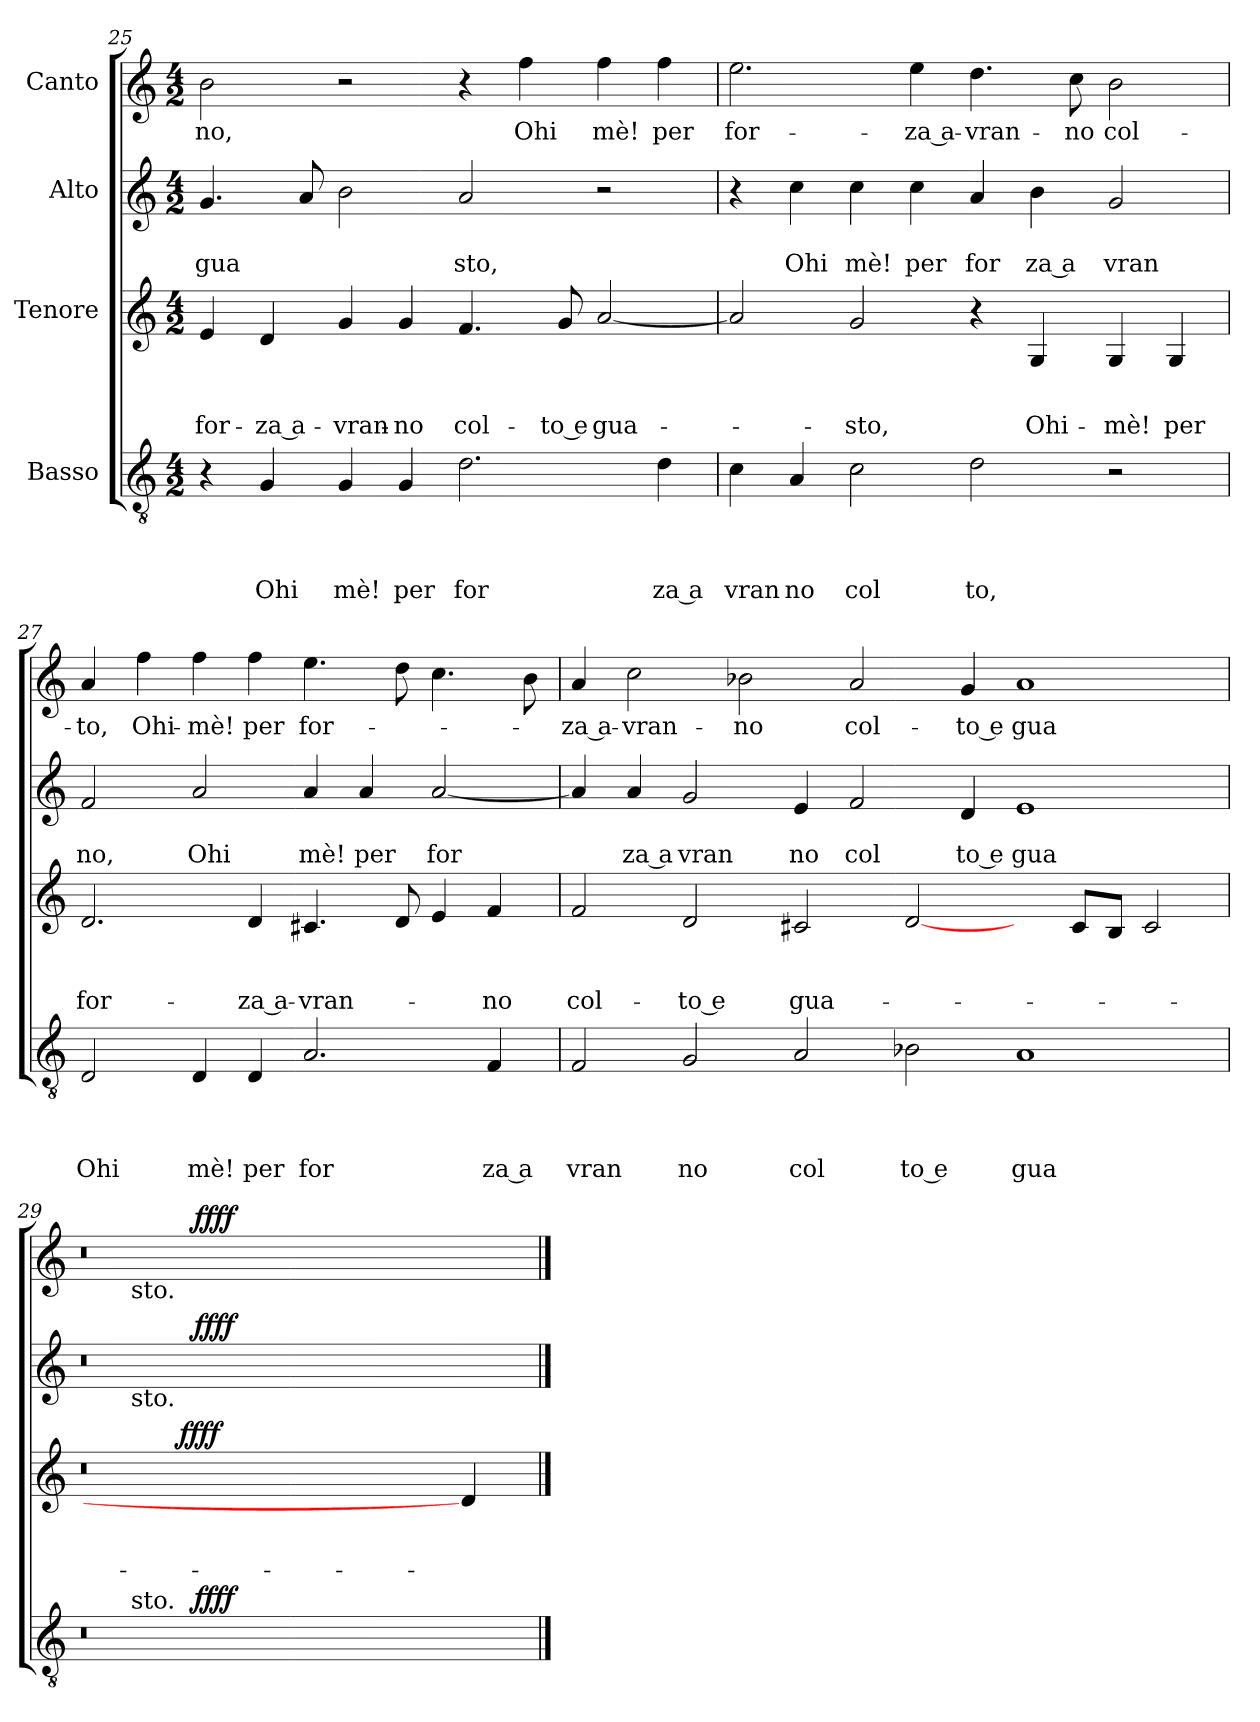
**kern	**text	**text	**text	**text	**dynam	**kern	**text	**text	**text	**dynam	**kern	**text	**text	**dynam	**kern	**text	**dynam
*part4	*part4	*part4	*part4	*part4	*part4	*part3	*part3	*part3	*part3	*part3	*part2	*part2	*part2	*part2	*part1	*part1	*part1
*staff4	*staff4	*staff4	*staff4	*staff4	*staff4	*staff3	*staff3	*staff3	*staff3	*staff3	*staff2	*staff2	*staff2	*staff2	*staff1	*staff1	*staff1
*I"Basso	*	*	*	*	*	*I"Tenore	*	*	*	*	*I"Alto	*	*	*	*I"Canto	*	*
*clefGv2	*	*	*	*	*	*clefG2	*	*	*	*	*clefG2	*	*	*	*clefG2	*	*
*k[]	*	*	*	*	*	*k[]	*	*	*	*	*k[]	*	*	*	*k[]	*	*
*C:	*	*	*	*	*	*C:	*	*	*	*	*C:	*	*	*	*C:	*	*
*M4/2	*	*	*	*	*	*M4/2	*	*	*	*	*M4/2	*	*	*	*M4/2	*	*
=25	=25	=25	=25	=25	=25	=25	=25	=25	=25	=25	=25	=25	=25	=25	=25	=25	=25
!	!	!	!	!	!	!	!	!	!LO:LY:b	!	!	!	!LO:LY:b	!	!	!LO:LY:b	!
4r	.	.	.	.	.	4e/	.	.	for-	.	4.g/	.	gua	.	2b\	no,	.
!	!	!	!	!LO:LY:b	!	!	!	!	!LO:LY:b:rj	!	!	!	!	!	!	!	!
4G/	.	.	.	Ohi	.	4d/	.	.	-za a-	.	.	.	.	.	.	.	.
.	.	.	.	.	.	.	.	.	.	.	8a/	.	.	.	.	.	.
!	!	!	!	!LO:LY:b	!	!	!	!	!LO:LY:b	!	!	!	!	!	!	!	!
4G/	.	.	.	mè!	.	4g/	.	.	-vran-	.	2b\	.	.	.	2r	.	.
!	!	!	!	!LO:LY:b	!	!	!	!	!LO:LY:b	!	!	!	!	!	!	!	!
4G/	.	.	.	per	.	4g/	.	.	-no	.	.	.	.	.	.	.	.
!	!	!	!	!LO:LY:b	!	!	!	!	!LO:LY:b	!	!	!	!LO:LY:b	!	!	!	!
2.d\	.	.	.	for	.	4.f/	.	.	col-	.	2a/	.	sto,	.	4r	.	.
!	!	!	!	!	!	!	!	!	!	!	!	!	!	!	!	!LO:LY:b	!
.	.	.	.	.	.	.	.	.	.	.	.	.	.	.	4ff\	Ohi	.
!	!	!	!	!	!	!	!	!	!LO:LY:b:rj	!	!	!	!	!	!	!	!
.	.	.	.	.	.	8g/	.	.	-to e	.	.	.	.	.	.	.	.
!	!	!	!	!	!	!	!	!	!LO:LY:b	!	!	!	!	!	!	!LO:LY:b	!
.	.	.	.	.	.	[<2a/	.	.	gua-	.	2r	.	.	.	4ff\	mè!	.
!	!	!	!	!LO:LY:b:rj	!	!	!	!	!	!	!	!	!	!	!	!LO:LY:b	!
4d\	.	.	.	za a	.	.	.	.	.	.	.	.	.	.	4ff\	per	.
!!LO:PB:g=z
=26	=26	=26	=26	=26	=26	=26	=26	=26	=26	=26	=26	=26	=26	=26	=26	=26	=26
!	!	!	!	!LO:LY:b	!	!	!	!	!	!	!	!	!	!	!	!LO:LY:b	!
4c\	.	.	.	vran	.	2a/]	.	.	.	.	4r	.	.	.	2.ee\	for-	.
!	!	!	!	!LO:LY:b	!	!	!	!	!	!	!	!	!LO:LY:b	!	!	!	!
4A/	.	.	.	no	.	.	.	.	.	.	4cc\	.	Ohi	.	.	.	.
!	!	!	!	!LO:LY:b	!	!	!	!	!LO:LY:b	!	!	!	!LO:LY:b	!	!	!	!
2c\	.	.	.	col	.	2g/	.	.	-sto,	.	4cc\	.	mè!	.	.	.	.
!	!	!	!	!	!	!	!	!	!	!	!	!	!LO:LY:b	!	!	!LO:LY:b:rj	!
.	.	.	.	.	.	.	.	.	.	.	4cc\	.	per	.	4ee\	-za a-	.
!	!	!	!	!LO:LY:b	!	!	!	!	!	!	!	!	!LO:LY:b	!	!	!LO:LY:b	!
2d\	.	.	.	to,	.	4r	.	.	.	.	4a/	.	for	.	4.dd\	-vran-	.
!	!	!	!	!	!	!	!	!	!LO:LY:b	!	!	!	!LO:LY:b:rj	!	!	!	!
.	.	.	.	.	.	4G/	.	.	Ohi-	.	4b\	.	za a	.	.	.	.
!	!	!	!	!	!	!	!	!	!	!	!	!	!	!	!	!LO:LY:b	!
.	.	.	.	.	.	.	.	.	.	.	.	.	.	.	8cc\	-no	.
!	!	!	!	!	!	!	!	!	!LO:LY:b	!	!	!	!LO:LY:b	!	!	!LO:LY:b	!
2r	.	.	.	.	.	4G/	.	.	-mè!	.	2g/	.	vran	.	2b\	col-	.
!	!	!	!	!	!	!	!	!	!LO:LY:b	!	!	!	!	!	!	!	!
.	.	.	.	.	.	4G/	.	.	per	.	.	.	.	.	.	.	.
=27	=27	=27	=27	=27	=27	=27	=27	=27	=27	=27	=27	=27	=27	=27	=27	=27	=27
!	!	!	!	!LO:LY:b	!	!	!	!	!LO:LY:b	!	!	!	!LO:LY:b	!	!	!LO:LY:b	!
2D/	.	.	.	Ohi	.	2.d/	.	.	for-	.	2f/	.	no,	.	4a/	-to,	.
!	!	!	!	!	!	!	!	!	!	!	!	!	!	!	!	!LO:LY:b	!
.	.	.	.	.	.	.	.	.	.	.	.	.	.	.	4ff\	Ohi-	.
!	!	!	!	!LO:LY:b	!	!	!	!	!	!	!	!	!LO:LY:b	!	!	!LO:LY:b	!
4D/	.	.	.	mè!	.	.	.	.	.	.	2a/	.	Ohi	.	4ff\	-mè!	.
!	!	!	!	!LO:LY:b	!	!	!	!	!LO:LY:b:rj	!	!	!	!	!	!	!LO:LY:b	!
4D/	.	.	.	per	.	4d/	.	.	-za a-	.	.	.	.	.	4ff\	per	.
!	!	!	!	!LO:LY:b	!	!	!	!	!LO:LY:b	!	!	!	!LO:LY:b	!	!	!LO:LY:b	!
2.A/	.	.	.	for	.	4.c#X/	.	.	-vran-	.	4a/	.	mè!	.	4.ee\	for-	.
!	!	!	!	!	!	!	!	!	!	!	!	!	!LO:LY:b	!	!	!	!
.	.	.	.	.	.	.	.	.	.	.	4a/	.	per	.	.	.	.
.	.	.	.	.	.	8d/	.	.	.	.	.	.	.	.	8dd\	.	.
!	!	!	!	!	!	!	!	!	!	!	!	!	!LO:LY:b	!	!	!	!
.	.	.	.	.	.	4e/	.	.	.	.	[<2a/	.	for	.	4.cc\	.	.
!	!	!	!	!LO:LY:b:rj	!	!	!	!	!LO:LY:b	!	!	!	!	!	!	!	!
4F/	.	.	.	za a	.	4f/	.	.	-no	.	.	.	.	.	.	.	.
.	.	.	.	.	.	.	.	.	.	.	.	.	.	.	8b\	.	.
=28	=28	=28	=28	=28	=28	=28	=28	=28	=28	=28	=28	=28	=28	=28	=28	=28	=28
!	!	!	!	!LO:LY:b	!	!	!	!	!LO:LY:b	!	!	!	!	!	!	!LO:LY:b:rj	!
2F/	.	.	.	vran	.	2f/	.	.	col-	.	4a/]	.	.	.	4a</	-za a-	.
!	!	!	!	!	!	!	!	!	!	!	!	!	!LO:LY:b:rj	!	!	!LO:LY:b	!
.	.	.	.	.	.	.	.	.	.	.	4a/	.	za a	.	2cc\	-vran-	.
!	!	!	!	!LO:LY:b	!	!	!	!	!LO:LY:b:rj	!	!	!	!LO:LY:b	!	!	!	!
2G/	.	.	.	no	.	2d/	.	.	-to e	.	2g/	.	vran	.	.	.	.
!	!	!	!	!	!	!	!	!	!	!	!	!	!	!	!	!LO:LY:b	!
.	.	.	.	.	.	.	.	.	.	.	.	.	.	.	2b-X\	-no	.
!	!	!	!	!LO:LY:b	!	!	!	!	!LO:LY:b	!	!	!	!LO:LY:b	!	!	!	!
2A/	.	.	.	col	.	2c#X/	.	.	gua-	.	4e/	.	no	.	.	.	.
!	!	!	!	!	!	!	!	!	!	!	!	!	!LO:LY:b	!	!	!LO:LY:b	!
.	.	.	.	.	.	.	.	.	.	.	2f/	.	col	.	2a/	col-	.
!	!	!	!	!LO:LY:b:rj	!	!	!	!	!	!	!	!	!	!	!	!	!
2B-\	.	.	.	to e	.	[2d/	.	.	.	.	.	.	.	.	.	.	.
!	!	!	!	!	!	!	!	!	!	!	!	!	!LO:LY:b:rj	!	!	!LO:LY:b:rj	!
.	.	.	.	.	.	.	.	.	.	.	4d/	.	to e	.	4g/	-to e	.
!	!	!	!	!LO:LY:b	!	!	!	!	!	!	!	!	!LO:LY:b	!	!	!LO:LY:b	!
1A	.	.	.	gua	.	4ryy	.	.	.	.	1e	.	gua	.	1a	gua-	.
.	.	.	.	.	.	8c#/L	.	.	.	.	.	.	.	.	.	.	.
.	.	.	.	.	.	8B/J	.	.	.	.	.	.	.	.	.	.	.
.	.	.	.	.	.	2c#/	.	.	.	.	.	.	.	.	.	.	.
=29	=29	=29	=29	=29	=29	=29	=29	=29	=29	=29	=29	=29	=29	=29	=29	=29	=29
*^	*	*	*	*	*	*^	*	*	*	*	*^	*	*	*	*^	*	*
*	*^	*	*	*	*	*	*	*	*	*	*	*	*	*^	*	*	*	*	*^	*	*
0r	4ryy	8..ryy	.	.	.	.	.	0r	4.ryy	.	.	.	.	0r	4ryy	8..ryy	.	.	.	0r	4ryy	8..ryy	.	.
!	!	!	!	!	!	!	!	!	!	!	!	!	!	!	!	!	!	!	!	!	!	!LO:TX:b:t=sto.	!	!
!	!	!	!	!	!	!	!	!	!	!	!	!	!	!	!	!LO:TX:b:t=sto.	!	!	!	!	!	!	!	!
!	!	!LO:TX:a:t=sto.	!	!	!	!	!	!	!	!	!	!	!	!	!	!	!	!	!	!	!	!	!	!
.	.	1ryy	.	.	.	.	.	.	.	.	.	.	.	.	.	1ryy	.	.	.	.	.	1ryy	.	.
.	8ryy	.	.	.	.	.	.	.	.	.	.	.	.	.	8ryy	.	.	.	.	.	8ryy	.	.	.
!	!	!	!	!	!	!	!	!	!	!	!	!	!LO:DY:b	!	!	!	!	!	!	!	!	!	!	!
.	32ryy	.	.	.	.	.	.	.	1...ryy	.	.	.	ffff	.	32ryy	.	.	.	.	.	32ryy	.	.	.
!	!	!	!	!	!	!	!LO:DY:b	!	!	!	!	!	!	!	!	!	!	!	!LO:DY:b	!	!	!	!	!LO:DY:b
.	1ryy	.	.	.	.	.	ffff	.	.	.	.	.	.	.	1ryy	.	.	.	ffff	.	1ryy	.	.	ffff
.	.	1ryy	.	.	.	.	.	.	.	.	.	.	.	.	.	1ryy	.	.	.	.	.	1ryy	.	.
.	2ryy	.	.	.	.	.	.	.	.	.	.	.	.	.	2ryy	.	.	.	.	.	2ryy	.	.	.
.	4ryy	.	.	.	.	.	.	.	.	.	.	.	.	.	4ryy	.	.	.	.	.	4ryy	.	.	.
4ryy	.	.	.	.	.	.	.	4d/]	.	.	.	.	.	4ryy	.	.	.	.	.	4ryy	.	.	.	.
.	16.ryy	.	.	.	.	.	.	.	.	.	.	.	.	.	16.ryy	.	.	.	.	.	16.ryy	.	.	.
.	.	32ryy	.	.	.	.	.	.	.	.	.	.	.	.	.	32ryy	.	.	.	.	.	32ryy	.	.
*v	*v	*v	*	*	*	*	*	*	*	*	*	*	*	*v	*v	*v	*	*	*	*v	*v	*v	*	*
*	*	*	*	*	*	*v	*v	*	*	*	*	*	*	*	*	*	*	*
==	==	==	==	==	==	==	==	==	==	==	==	==	==	==	==	==	==
*-	*-	*-	*-	*-	*-	*-	*-	*-	*-	*-	*-	*-	*-	*-	*-	*-	*-
